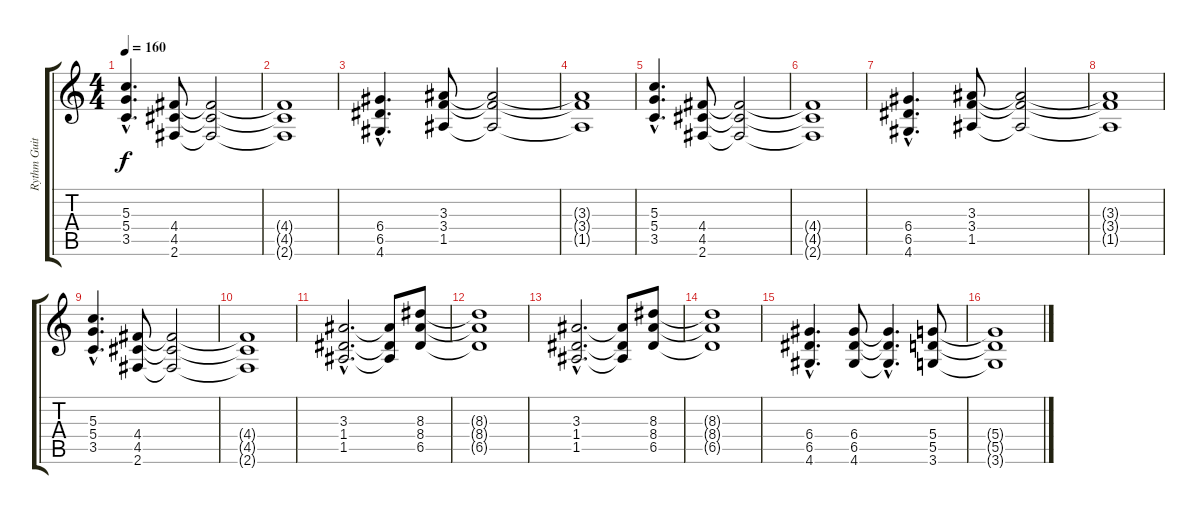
\track ("Rythm Guitar" "Rythm Guit") {instrument overdrivenguitar}
\staff {score tabs}
\tuning (E4 B3 G3 D3 A2 E2) {hide}
\ts (4 4)
\tempo 160
\clef g2
\ks c
(5.3{hac} 5.4{hac} 3.5{hac}).4{d dy f} (4.4 4.5 2.6).8 (4.4{t} 4.5{t} 2.6{t}).2 |
(4.4{t} 4.5{t} 2.6{t}).1 |
(6.4{hac} 6.5{hac} 4.6{hac}).4{d} (3.3 3.4 1.5).8 (3.3{t} 3.4{t} 1.5{t}).2 |
(3.3{t} 3.4{t} 1.5{t}).1 |
(5.3{hac} 5.4{hac} 3.5{hac}).4{d} (4.4 4.5 2.6).8 (4.4{t} 4.5{t} 2.6{t}).2 |
(4.4{t} 4.5{t} 2.6{t}).1 |
(6.4{hac} 6.5{hac} 4.6{hac}).4{d} (3.3 3.4 1.5).8 (3.3{t} 3.4{t} 1.5{t}).2 |
(3.3{t} 3.4{t} 1.5{t}).1 |
(5.3{hac} 5.4{hac} 3.5{hac}).4{d} (4.4 4.5 2.6).8 (4.4{t} 4.5{t} 2.6{t}).2 |
(4.4{t} 4.5{t} 2.6{t}).1 |
(3.3{hac} 1.4{hac} 1.5{hac}).2{d} (3.3{t} 1.4{t} 1.5{t}).8 (8.3 8.4 6.5).8 |
(8.3{t} 8.4{t} 6.5{t}).1 |
(3.3{hac} 1.4{hac} 1.5{hac}).2{d} (3.3{t} 1.4{t} 1.5{t}).8 (8.3 8.4 6.5).8 |
(8.3{t} 8.4{t} 6.5{t}).1 |
(6.4{hac} 6.5{hac} 4.6{hac}).4{d} (6.4 6.5 4.6).8 (6.4{hac t} 6.5{hac t} 4.6{hac t}).4{d} (5.4 5.5 3.6).8 |
(5.4{t} 5.5{t} 3.6{t}).1
